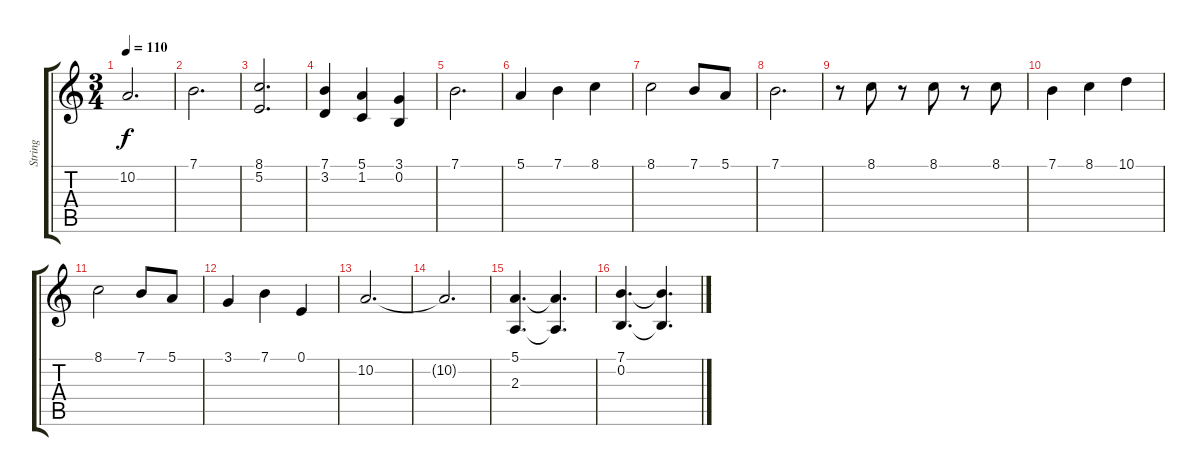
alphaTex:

\track ("String" "String") {instrument stringensemble1}
\staff {score tabs}
\tuning (E4 B3 G3 D3 A2 E2) {hide}
\ts (3 4)
\tempo 110
\clef g2
\ks c
10.2.2{d dy f} |
7.1.2{d} |
(8.1 5.2).2{d} |
(7.1 3.2).4 (5.1 1.2).4 (3.1 0.2).4 |
7.1.2{d} |
5.1.4 7.1.4 8.1.4 |
8.1.2 7.1.8 5.1.8 |
7.1.2{d} |
r.8 8.1.8 r.8 8.1.8 r.8 8.1.8 |
7.1.4 8.1.4 10.1.4 |
8.1.2 7.1.8 5.1.8 |
3.1.4 7.1.4 0.1.4 |
10.2.2{d volume 3} |
10.2{t}.2{d} |
(5.1 2.3).4{d volume 7} (5.1{t} 2.3{t}).4{d} |
(7.1 0.2).4{d} (7.1{t} 0.2{t}).4{d}
